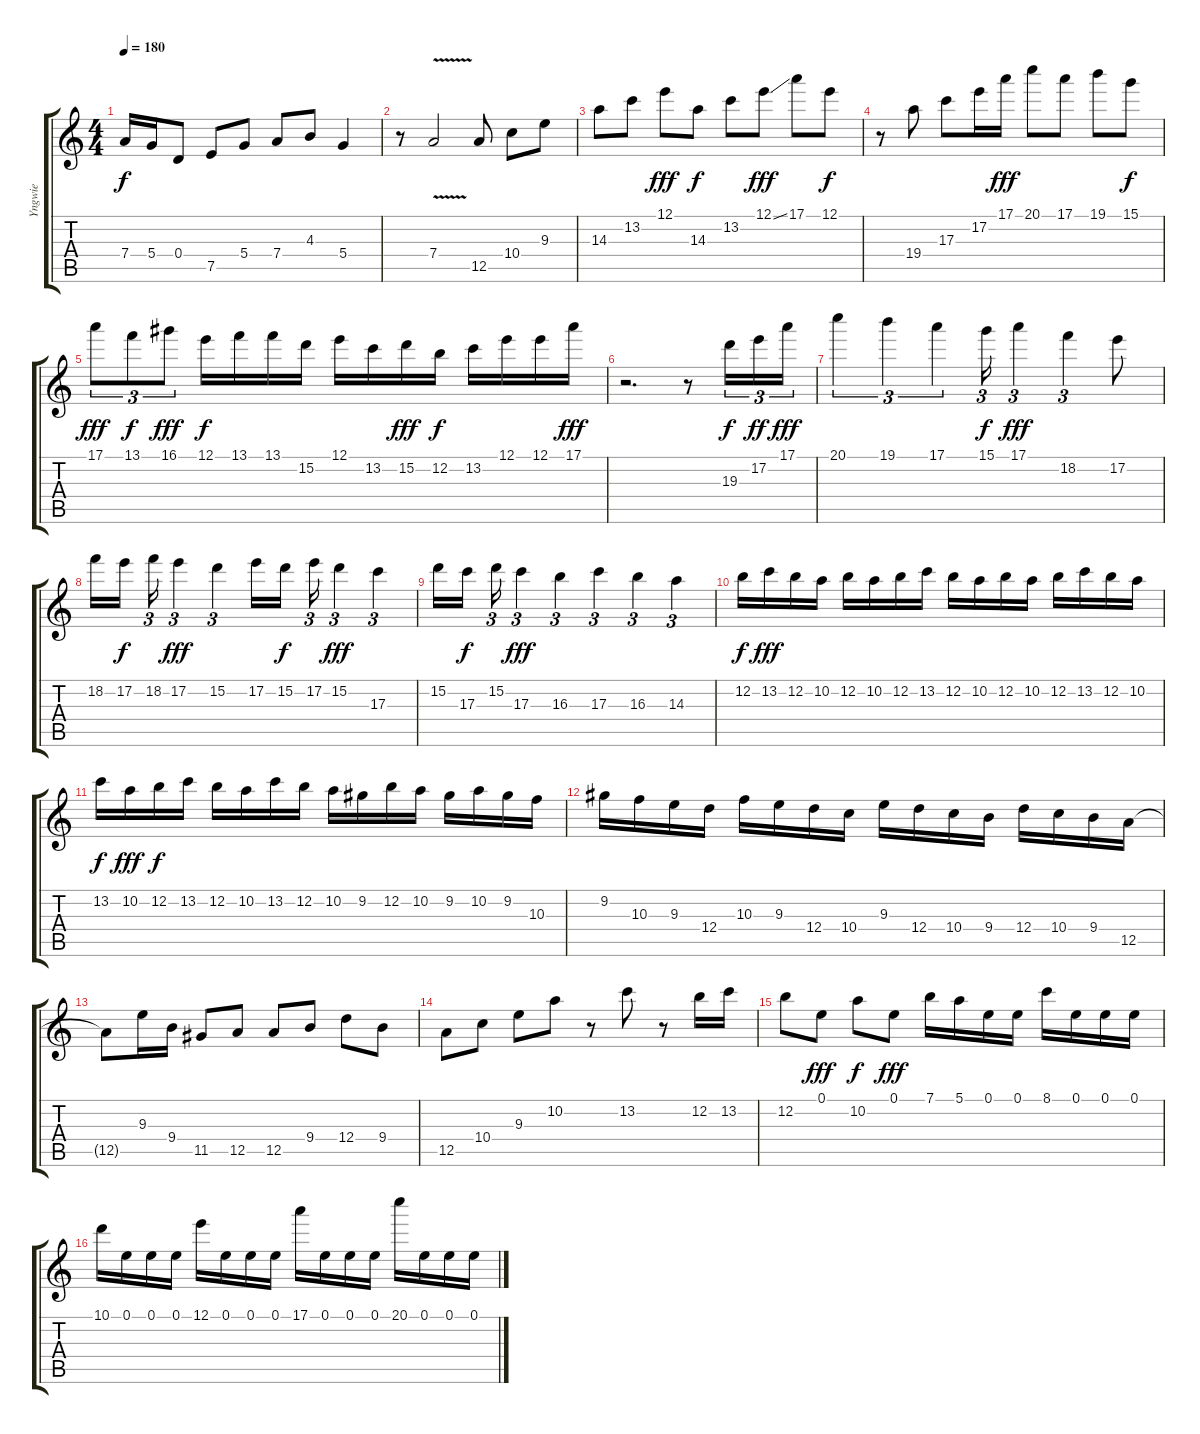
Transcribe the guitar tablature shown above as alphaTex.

\track ("Yngwie" "Yngwie") {instrument acousticguitarsteel}
\staff {score tabs}
\tuning (E4 B3 G3 D3 A2 E2) {hide}
\ts (4 4)
\tempo 180
\clef g2
\ks c
7.4.16{dy f} 5.4.16 0.4.8 7.5.8 5.4.8 7.4.8 4.3.8 5.4.4 |
r.8 7.4{v}.2 12.5.8 10.4.8 9.3.8 |
14.3.8 13.2.8 12.1.8{dy fff} 14.3.8{dy f} 13.2.8 12.1{ss}.8{dy fff} 17.1.8 12.1.8{dy f} |
r.8 19.4.8 17.3.8 17.2.16 17.1.16{dy fff} 20.1.8 17.1.8 19.1.8 15.1.8{dy f} |
17.1.8{tu (3 2) dy fff} 13.1.8{tu (3 2) dy f} 16.1.8{tu (3 2) dy fff} 12.1.16{dy f} 13.1.16 13.1.16 15.2.16 12.1.16 13.2.16 15.2.16{dy fff} 12.2.16{dy f} 13.2.16 12.1.16 12.1.16 17.1.16{dy fff} |
r.2{d} r.8 19.3.16{tu (3 2) dy f} 17.2.16{tu (3 2) dy ff} 17.1.16{tu (3 2) dy fff} |
20.1.4{tu (3 2)} 19.1.4{tu (3 2)} 17.1.4{tu (3 2)} 15.1.16{tu (3 2) dy f} 17.1.4{tu (3 2) dy fff} 18.2.4{tu (3 2)} 17.2.8 |
18.2.16 17.2.16{dy f beam splitsecondary} 18.2.16{tu (3 2)} 17.2.4{tu (3 2) dy fff} 15.2.4{tu (3 2)} 17.2.16 15.2.16{dy f beam splitsecondary} 17.2.16{tu (3 2)} 15.2.4{tu (3 2) dy fff} 17.3.4{tu (3 2)} |
15.2.16 17.3.16{dy f beam splitsecondary} 15.2.16{tu (3 2)} 17.3.4{tu (3 2) dy fff} 16.3.4{tu (3 2)} 17.3.4{tu (3 2)} 16.3.4{tu (3 2)} 14.3.4{tu (3 2)} |
12.2.16{dy f} 13.2.16{dy fff} 12.2.16 10.2.16 12.2.16 10.2.16 12.2.16 13.2.16 12.2.16 10.2.16 12.2.16 10.2.16 12.2.16 13.2.16 12.2.16 10.2.16 |
13.2.16{dy f} 10.2.16{dy fff} 12.2.16{dy f} 13.2.16 12.2.16 10.2.16 13.2.16 12.2.16 10.2.16 9.2.16 12.2.16 10.2.16 9.2.16 10.2.16 9.2.16 10.3.16 |
9.2.16 10.3.16 9.3.16 12.4.16 10.3.16 9.3.16 12.4.16 10.4.16 9.3.16 12.4.16 10.4.16 9.4.16 12.4.16 10.4.16 9.4.16 12.5.16 |
12.5{t}.8 9.3.16 9.4.16 11.5.8 12.5.8 12.5.8 9.4.8 12.4.8 9.4.8 |
12.5.8 10.4.8 9.3.8 10.2.8 r.8 13.2.8 r.8 12.2.16 13.2.16 |
12.2.8 0.1.8{dy fff} 10.2.8{dy f} 0.1.8{dy fff} 7.1.16 5.1.16 0.1.16 0.1.16 8.1.16 0.1.16 0.1.16 0.1.16 |
10.1.16 0.1.16 0.1.16 0.1.16 12.1.16 0.1.16 0.1.16 0.1.16 17.1.16 0.1.16 0.1.16 0.1.16 20.1.16 0.1.16 0.1.16 0.1.16
